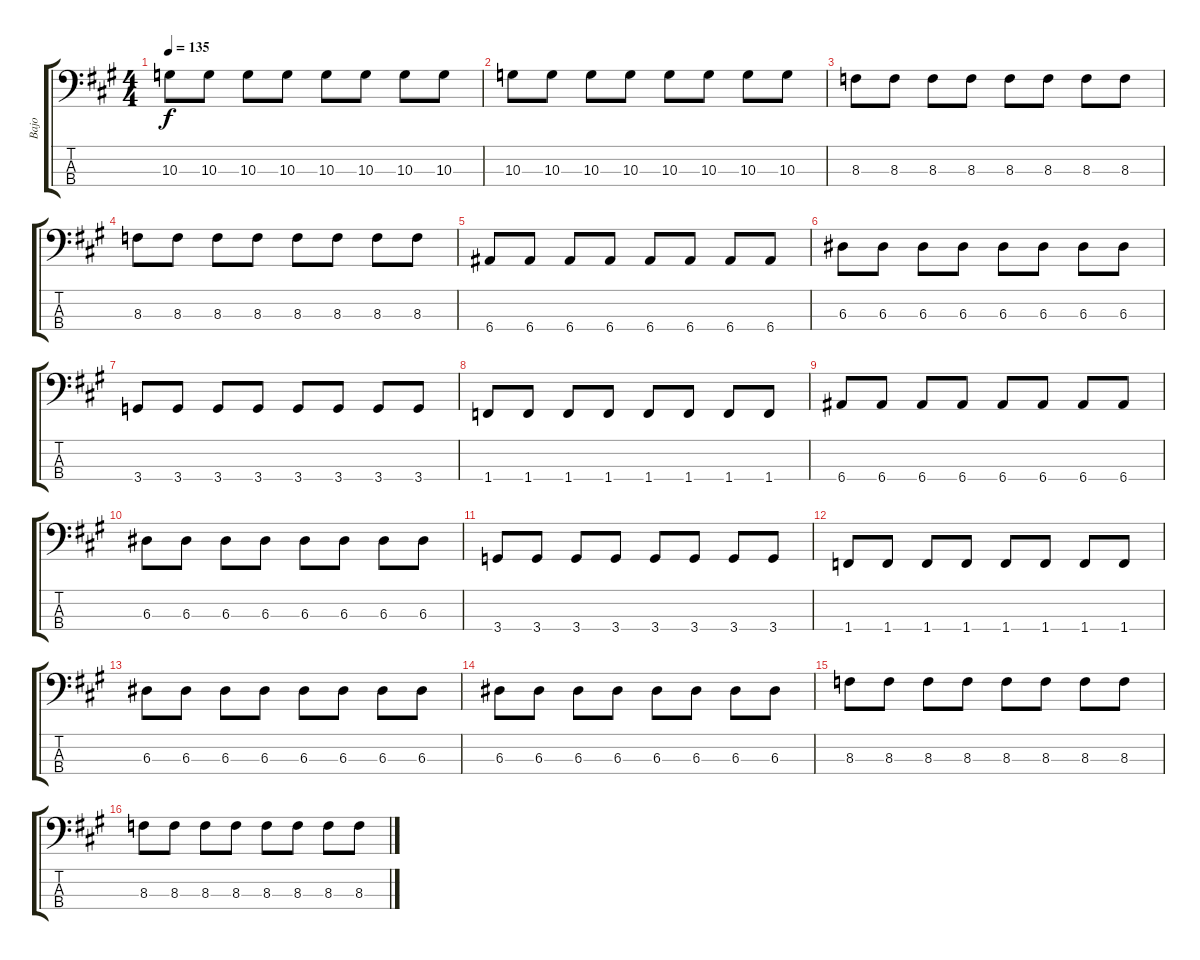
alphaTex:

\track ("Bajo" "Bajo") {instrument electricbassfinger}
\staff {score tabs}
\tuning (G2 D2 A1 E1) {hide}
\ts (4 4)
\tempo 135
\clef f4
\ks a
10.3.8{dy f} 10.3.8 10.3.8 10.3.8 10.3.8 10.3.8 10.3.8 10.3.8 |
10.3.8 10.3.8 10.3.8 10.3.8 10.3.8 10.3.8 10.3.8 10.3.8 |
8.3.8 8.3.8 8.3.8 8.3.8 8.3.8 8.3.8 8.3.8 8.3.8 |
8.3.8 8.3.8 8.3.8 8.3.8 8.3.8 8.3.8 8.3.8 8.3.8 |
6.4.8 6.4.8 6.4.8 6.4.8 6.4.8 6.4.8 6.4.8 6.4.8 |
6.3.8 6.3.8 6.3.8 6.3.8 6.3.8 6.3.8 6.3.8 6.3.8 |
3.4.8 3.4.8 3.4.8 3.4.8 3.4.8 3.4.8 3.4.8 3.4.8 |
1.4.8 1.4.8 1.4.8 1.4.8 1.4.8 1.4.8 1.4.8 1.4.8 |
6.4.8 6.4.8 6.4.8 6.4.8 6.4.8 6.4.8 6.4.8 6.4.8 |
6.3.8 6.3.8 6.3.8 6.3.8 6.3.8 6.3.8 6.3.8 6.3.8 |
3.4.8 3.4.8 3.4.8 3.4.8 3.4.8 3.4.8 3.4.8 3.4.8 |
1.4.8 1.4.8 1.4.8 1.4.8 1.4.8 1.4.8 1.4.8 1.4.8 |
6.3.8 6.3.8 6.3.8 6.3.8 6.3.8 6.3.8 6.3.8 6.3.8 |
6.3.8 6.3.8 6.3.8 6.3.8 6.3.8 6.3.8 6.3.8 6.3.8 |
8.3.8 8.3.8 8.3.8 8.3.8 8.3.8 8.3.8 8.3.8 8.3.8 |
8.3.8 8.3.8 8.3.8 8.3.8 8.3.8 8.3.8 8.3.8 8.3.8
